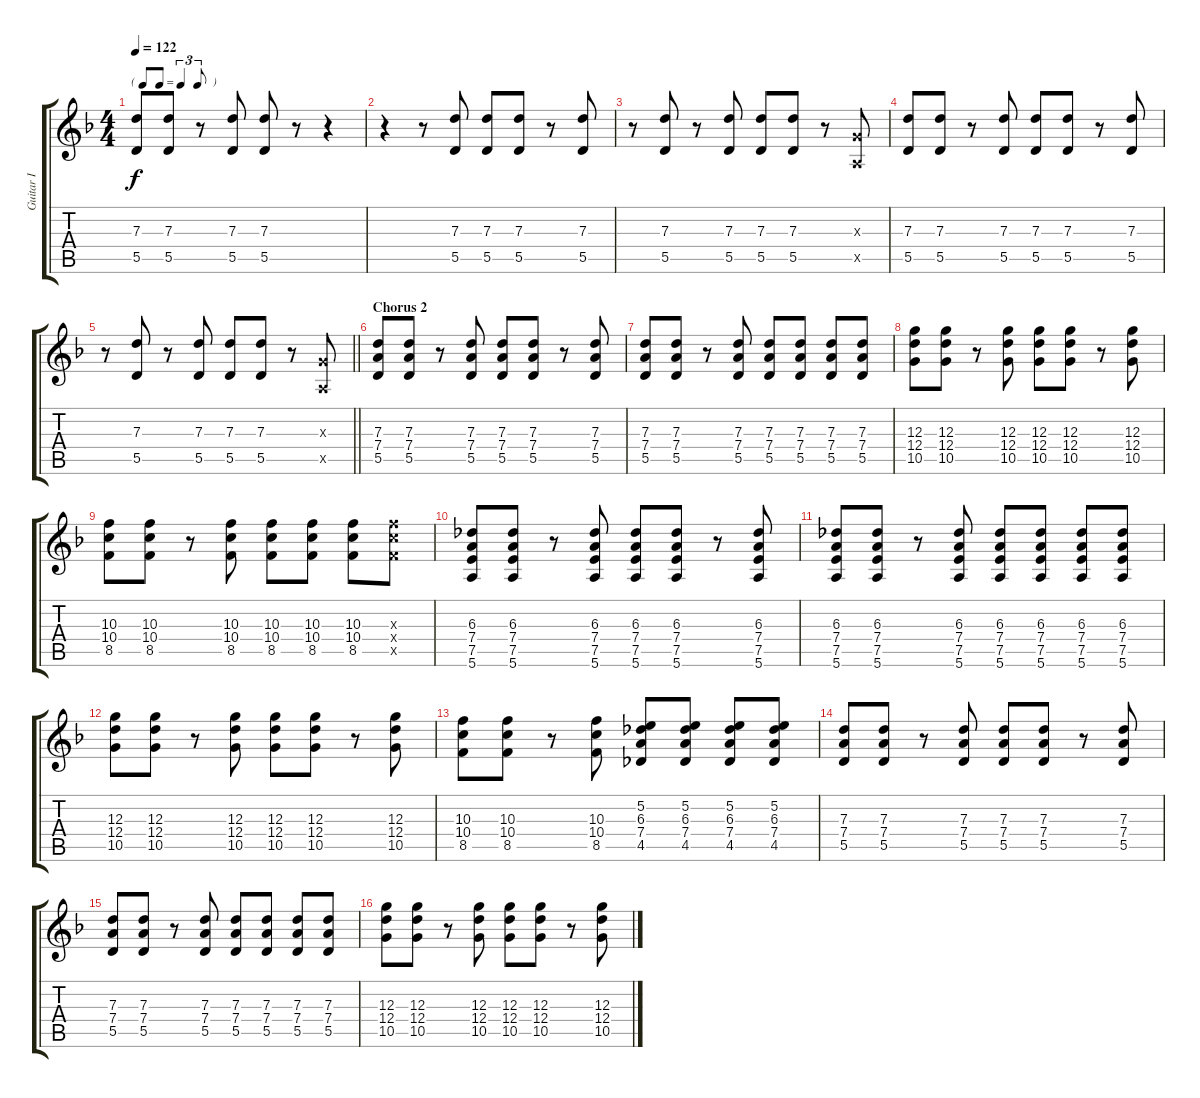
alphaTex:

\track ("Guitar I" "Guitar I") {instrument overdrivenguitar}
\staff {score tabs}
\tuning (E4 B3 G3 D3 A2 E2) {hide}
\ts (4 4)
\tf triplet8th
\tempo 122
\clef g2
\ks dminor
(7.3 5.5).8{dy f} (7.3 5.5).8 r.8 (7.3 5.5).8 (7.3 5.5).8 r.8 r.4 |
r.4 r.8 (7.3 5.5).8 (7.3 5.5).8 (7.3 5.5).8 r.8 (7.3 5.5).8 |
r.8 (7.3 5.5).8 r.8 (7.3 5.5).8 (7.3 5.5).8 (7.3 5.5).8 r.8 (0.3{x} 0.5{x}).8 |
(7.3 5.5).8 (7.3 5.5).8 r.8 (7.3 5.5).8 (7.3 5.5).8 (7.3 5.5).8 r.8 (7.3 5.5).8 |
\barLineRight lightlight
r.8 (7.3 5.5).8 r.8 (7.3 5.5).8 (7.3 5.5).8 (7.3 5.5).8 r.8 (0.3{x} 0.5{x}).8 |
\section ("" "Chorus 2")
(7.3 7.4 5.5).8 (7.3 7.4 5.5).8 r.8 (7.3 7.4 5.5).8 (7.3 7.4 5.5).8 (7.3 7.4 5.5).8 r.8 (7.3 7.4 5.5).8 |
(7.3 7.4 5.5).8 (7.3 7.4 5.5).8 r.8 (7.3 7.4 5.5).8 (7.3 7.4 5.5).8 (7.3 7.4 5.5).8 (7.3 7.4 5.5).8 (7.3 7.4 5.5).8 |
(12.3 12.4 10.5).8 (12.3 12.4 10.5).8 r.8 (12.3 12.4 10.5).8 (12.3 12.4 10.5).8 (12.3 12.4 10.5).8 r.8 (12.3 12.4 10.5).8 |
(10.3 10.4 8.5).8 (10.3 10.4 8.5).8 r.8 (10.3 10.4 8.5).8 (10.3 10.4 8.5).8 (10.3 10.4 8.5).8 (10.3 10.4 8.5).8 (10.3{x} 10.4{x} 8.5{x}).8 |
(6.3 7.4 7.5 5.6).8 (6.3 7.4 7.5 5.6).8 r.8 (6.3 7.4 7.5 5.6).8 (6.3 7.4 7.5 5.6).8 (6.3 7.4 7.5 5.6).8 r.8 (6.3 7.4 7.5 5.6).8 |
(6.3 7.4 7.5 5.6).8 (6.3 7.4 7.5 5.6).8 r.8 (6.3 7.4 7.5 5.6).8 (6.3 7.4 7.5 5.6).8 (6.3 7.4 7.5 5.6).8 (6.3 7.4 7.5 5.6).8 (6.3 7.4 7.5 5.6).8 |
(12.3 12.4 10.5).8 (12.3 12.4 10.5).8 r.8 (12.3 12.4 10.5).8 (12.3 12.4 10.5).8 (12.3 12.4 10.5).8 r.8 (12.3 12.4 10.5).8 |
(10.3 10.4 8.5).8 (10.3 10.4 8.5).8 r.8 (10.3 10.4 8.5).8 (5.2 6.3 7.4 4.5).8 (5.2 6.3 7.4 4.5).8 (5.2 6.3 7.4 4.5).8 (5.2 6.3 7.4 4.5).8 |
(7.3 7.4 5.5).8 (7.3 7.4 5.5).8 r.8 (7.3 7.4 5.5).8 (7.3 7.4 5.5).8 (7.3 7.4 5.5).8 r.8 (7.3 7.4 5.5).8 |
(7.3 7.4 5.5).8 (7.3 7.4 5.5).8 r.8 (7.3 7.4 5.5).8 (7.3 7.4 5.5).8 (7.3 7.4 5.5).8 (7.3 7.4 5.5).8 (7.3 7.4 5.5).8 |
(12.3 12.4 10.5).8 (12.3 12.4 10.5).8 r.8 (12.3 12.4 10.5).8 (12.3 12.4 10.5).8 (12.3 12.4 10.5).8 r.8 (12.3 12.4 10.5).8
